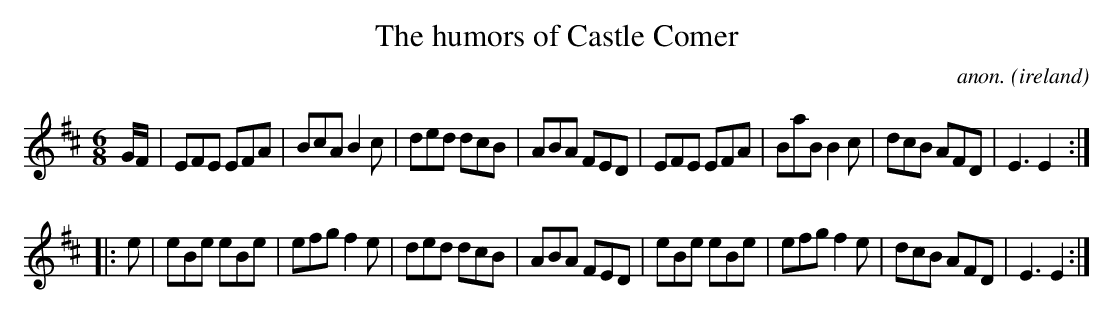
X:1
T:The humors of Castle Comer
O:ireland
C:anon.
M:6/8
L:1/8
K:Edor
G/F/|EFE EFA|BcA B2c|ded dcB|ABA FED|EFE EFA|BaB B2c|dcB AFD|E3 E2:|
|:e|eBe eBe|efg f2e|ded dcB|ABA FED|eBe eBe|efg f2e|dcB AFD|E3E2:|
